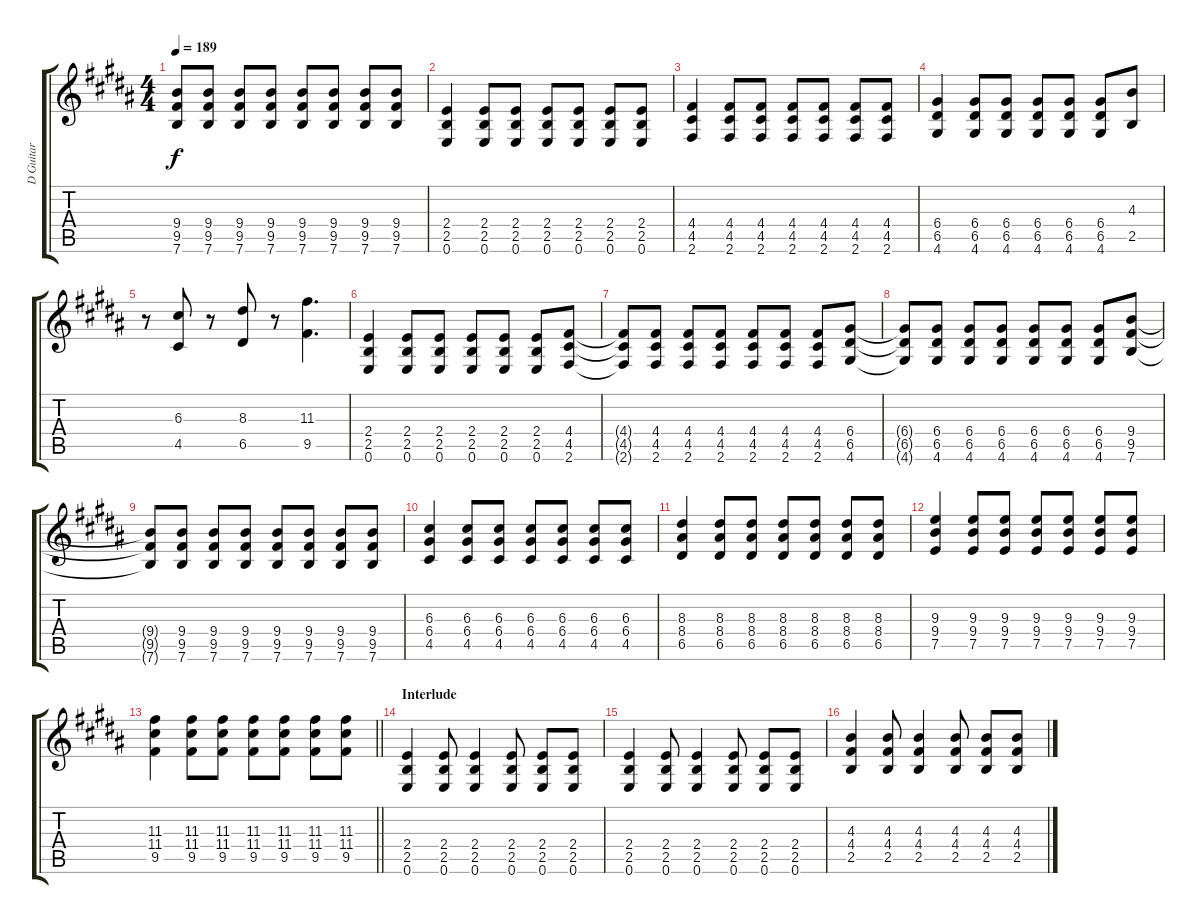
\track ("D Guitar" "D Guitar") {instrument distortionguitar}
\staff {score tabs}
\tuning (E4 B3 G3 D3 A2 E2) {hide}
\ts (4 4)
\tempo 189
\clef g2
\ks b
(9.4{t} 9.5{t} 7.6{t}).8{dy f} (9.4 9.5 7.6).8 (9.4 9.5 7.6).8 (9.4 9.5 7.6).8 (9.4 9.5 7.6).8 (9.4 9.5 7.6).8 (9.4 9.5 7.6).8 (9.4 9.5 7.6).8 |
(2.4 2.5 0.6).4 (2.4 2.5 0.6).8 (2.4 2.5 0.6).8 (2.4 2.5 0.6).8 (2.4 2.5 0.6).8 (2.4 2.5 0.6).8 (2.4 2.5 0.6).8 |
(4.4 4.5 2.6).4 (4.4 4.5 2.6).8 (4.4 4.5 2.6).8 (4.4 4.5 2.6).8 (4.4 4.5 2.6).8 (4.4 4.5 2.6).8 (4.4 4.5 2.6).8 |
(6.4 6.5 4.6).4 (6.4 6.5 4.6).8 (6.4 6.5 4.6).8 (6.4 6.5 4.6).8 (6.4 6.5 4.6).8 (6.4 6.5 4.6).8 (4.3 2.5).8 |
r.8 (6.3 4.5).8 r.8 (8.3 6.5).8 r.8 (11.3 9.5).4{d} |
(2.4 2.5 0.6).4 (2.4 2.5 0.6).8 (2.4 2.5 0.6).8 (2.4 2.5 0.6).8 (2.4 2.5 0.6).8 (2.4 2.5 0.6).8 (4.4 4.5 2.6).8 |
(4.4{t} 4.5{t} 2.6{t}).8 (4.4 4.5 2.6).8 (4.4 4.5 2.6).8 (4.4 4.5 2.6).8 (4.4 4.5 2.6).8 (4.4 4.5 2.6).8 (4.4 4.5 2.6).8 (6.4 6.5 4.6).8 |
(6.4{t} 6.5{t} 4.6{t}).8 (6.4 6.5 4.6).8 (6.4 6.5 4.6).8 (6.4 6.5 4.6).8 (6.4 6.5 4.6).8 (6.4 6.5 4.6).8 (6.4 6.5 4.6).8 (9.4 9.5 7.6).8 |
(9.4{t} 9.5{t} 7.6{t}).8 (9.4 9.5 7.6).8 (9.4 9.5 7.6).8 (9.4 9.5 7.6).8 (9.4 9.5 7.6).8 (9.4 9.5 7.6).8 (9.4 9.5 7.6).8 (9.4 9.5 7.6).8 |
(6.3 6.4 4.5).4 (6.3 6.4 4.5).8 (6.3 6.4 4.5).8 (6.3 6.4 4.5).8 (6.3 6.4 4.5).8 (6.3 6.4 4.5).8 (6.3 6.4 4.5).8 |
(8.3 8.4 6.5).4 (8.3 8.4 6.5).8 (8.3 8.4 6.5).8 (8.3 8.4 6.5).8 (8.3 8.4 6.5).8 (8.3 8.4 6.5).8 (8.3 8.4 6.5).8 |
(9.3 9.4 7.5).4 (9.3 9.4 7.5).8 (9.3 9.4 7.5).8 (9.3 9.4 7.5).8 (9.3 9.4 7.5).8 (9.3 9.4 7.5).8 (9.3 9.4 7.5).8 |
\barLineRight lightlight
(11.3 11.4 9.5).4 (11.3 11.4 9.5).8 (11.3 11.4 9.5).8 (11.3 11.4 9.5).8 (11.3 11.4 9.5).8 (11.3 11.4 9.5).8 (11.3 11.4 9.5).8 |
\section ("" "Interlude")
(2.4 2.5 0.6).4 (2.4 2.5 0.6).8 (2.4 2.5 0.6).4 (2.4 2.5 0.6).8 (2.4 2.5 0.6).8 (2.4 2.5 0.6).8 |
(2.4 2.5 0.6).4 (2.4 2.5 0.6).8 (2.4 2.5 0.6).4 (2.4 2.5 0.6).8 (2.4 2.5 0.6).8 (2.4 2.5 0.6).8 |
(4.3 4.4 2.5).4 (4.3 4.4 2.5).8 (4.3 4.4 2.5).4 (4.3 4.4 2.5).8 (4.3 4.4 2.5).8 (4.3 4.4 2.5).8
